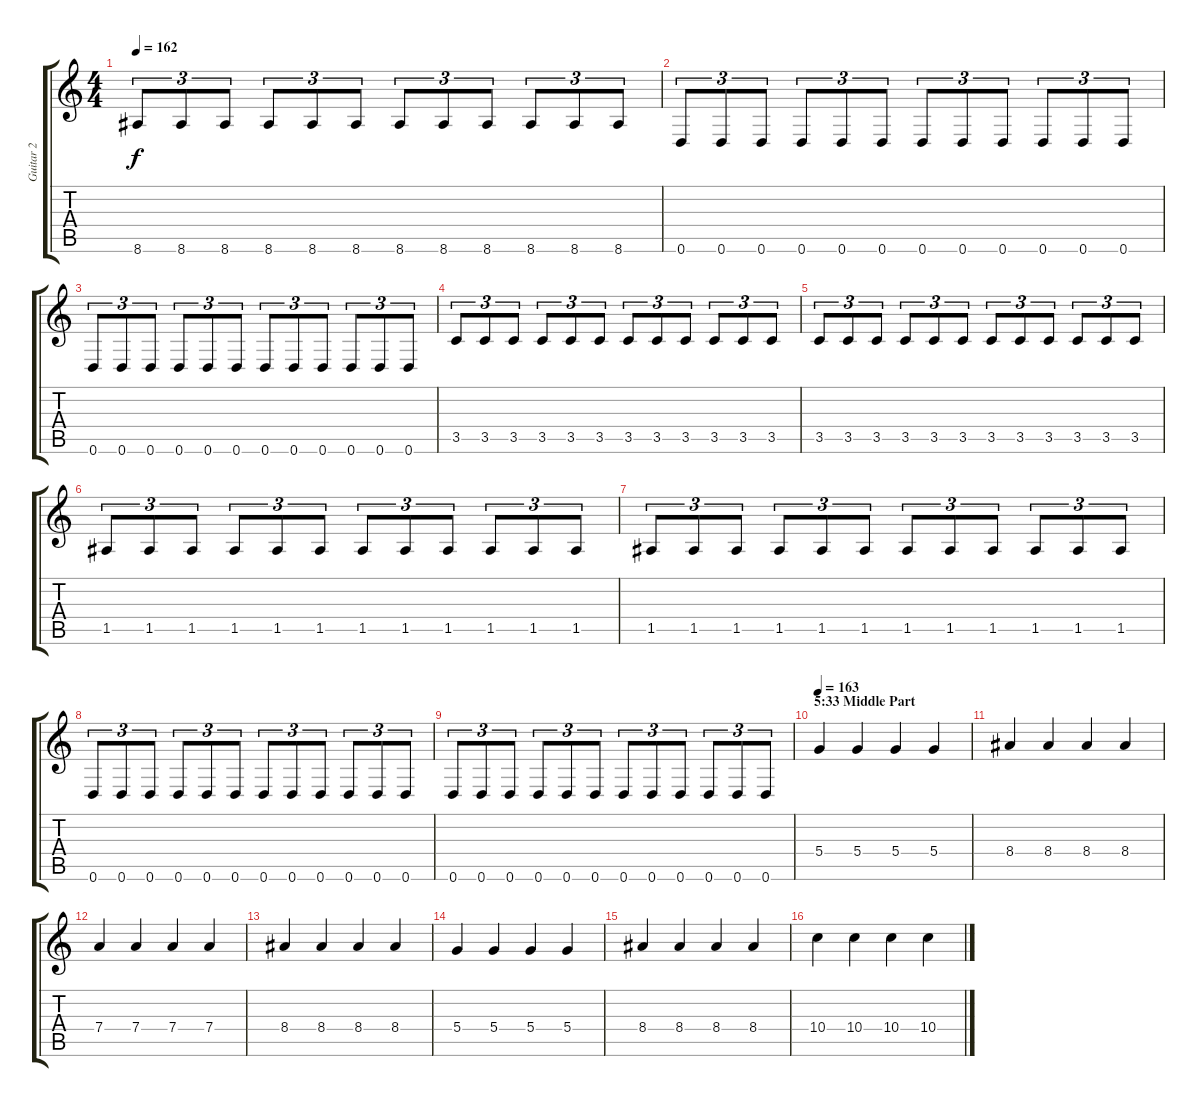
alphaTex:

\track ("Guitar 2" "Guitar 2") {instrument distortionguitar}
\staff {score tabs}
\tuning (E4 B3 G3 D3 A2 D2) {hide}
\ts (4 4)
\tempo 162
\clef g2
\ks c
8.6.8{tu (3 2) dy f} 8.6.8{tu (3 2)} 8.6.8{tu (3 2)} 8.6.8{tu (3 2)} 8.6.8{tu (3 2)} 8.6.8{tu (3 2)} 8.6.8{tu (3 2)} 8.6.8{tu (3 2)} 8.6.8{tu (3 2)} 8.6.8{tu (3 2)} 8.6.8{tu (3 2)} 8.6.8{tu (3 2)} |
0.6.8{tu (3 2)} 0.6.8{tu (3 2)} 0.6.8{tu (3 2)} 0.6.8{tu (3 2)} 0.6.8{tu (3 2)} 0.6.8{tu (3 2)} 0.6.8{tu (3 2)} 0.6.8{tu (3 2)} 0.6.8{tu (3 2)} 0.6.8{tu (3 2)} 0.6.8{tu (3 2)} 0.6.8{tu (3 2)} |
0.6.8{tu (3 2)} 0.6.8{tu (3 2)} 0.6.8{tu (3 2)} 0.6.8{tu (3 2)} 0.6.8{tu (3 2)} 0.6.8{tu (3 2)} 0.6.8{tu (3 2)} 0.6.8{tu (3 2)} 0.6.8{tu (3 2)} 0.6.8{tu (3 2)} 0.6.8{tu (3 2)} 0.6.8{tu (3 2)} |
3.5.8{tu (3 2)} 3.5.8{tu (3 2)} 3.5.8{tu (3 2)} 3.5.8{tu (3 2)} 3.5.8{tu (3 2)} 3.5.8{tu (3 2)} 3.5.8{tu (3 2)} 3.5.8{tu (3 2)} 3.5.8{tu (3 2)} 3.5.8{tu (3 2)} 3.5.8{tu (3 2)} 3.5.8{tu (3 2)} |
3.5.8{tu (3 2)} 3.5.8{tu (3 2)} 3.5.8{tu (3 2)} 3.5.8{tu (3 2)} 3.5.8{tu (3 2)} 3.5.8{tu (3 2)} 3.5.8{tu (3 2)} 3.5.8{tu (3 2)} 3.5.8{tu (3 2)} 3.5.8{tu (3 2)} 3.5.8{tu (3 2)} 3.5.8{tu (3 2)} |
1.5.8{tu (3 2)} 1.5.8{tu (3 2)} 1.5.8{tu (3 2)} 1.5.8{tu (3 2)} 1.5.8{tu (3 2)} 1.5.8{tu (3 2)} 1.5.8{tu (3 2)} 1.5.8{tu (3 2)} 1.5.8{tu (3 2)} 1.5.8{tu (3 2)} 1.5.8{tu (3 2)} 1.5.8{tu (3 2)} |
1.5.8{tu (3 2)} 1.5.8{tu (3 2)} 1.5.8{tu (3 2)} 1.5.8{tu (3 2)} 1.5.8{tu (3 2)} 1.5.8{tu (3 2)} 1.5.8{tu (3 2)} 1.5.8{tu (3 2)} 1.5.8{tu (3 2)} 1.5.8{tu (3 2)} 1.5.8{tu (3 2)} 1.5.8{tu (3 2)} |
0.6.8{tu (3 2)} 0.6.8{tu (3 2)} 0.6.8{tu (3 2)} 0.6.8{tu (3 2)} 0.6.8{tu (3 2)} 0.6.8{tu (3 2)} 0.6.8{tu (3 2)} 0.6.8{tu (3 2)} 0.6.8{tu (3 2)} 0.6.8{tu (3 2)} 0.6.8{tu (3 2)} 0.6.8{tu (3 2)} |
0.6.8{tu (3 2)} 0.6.8{tu (3 2)} 0.6.8{tu (3 2)} 0.6.8{tu (3 2)} 0.6.8{tu (3 2)} 0.6.8{tu (3 2)} 0.6.8{tu (3 2)} 0.6.8{tu (3 2)} 0.6.8{tu (3 2)} 0.6.8{tu (3 2)} 0.6.8{tu (3 2)} 0.6.8{tu (3 2)} |
\section ("" "5:33 Middle Part")
\tempo 163
5.4.4{volume 13} 5.4.4 5.4.4 5.4.4 |
8.4.4 8.4.4 8.4.4 8.4.4 |
7.4.4 7.4.4 7.4.4 7.4.4 |
8.4.4 8.4.4 8.4.4 8.4.4 |
5.4.4 5.4.4 5.4.4 5.4.4 |
8.4.4 8.4.4 8.4.4 8.4.4 |
10.4.4 10.4.4 10.4.4 10.4.4
